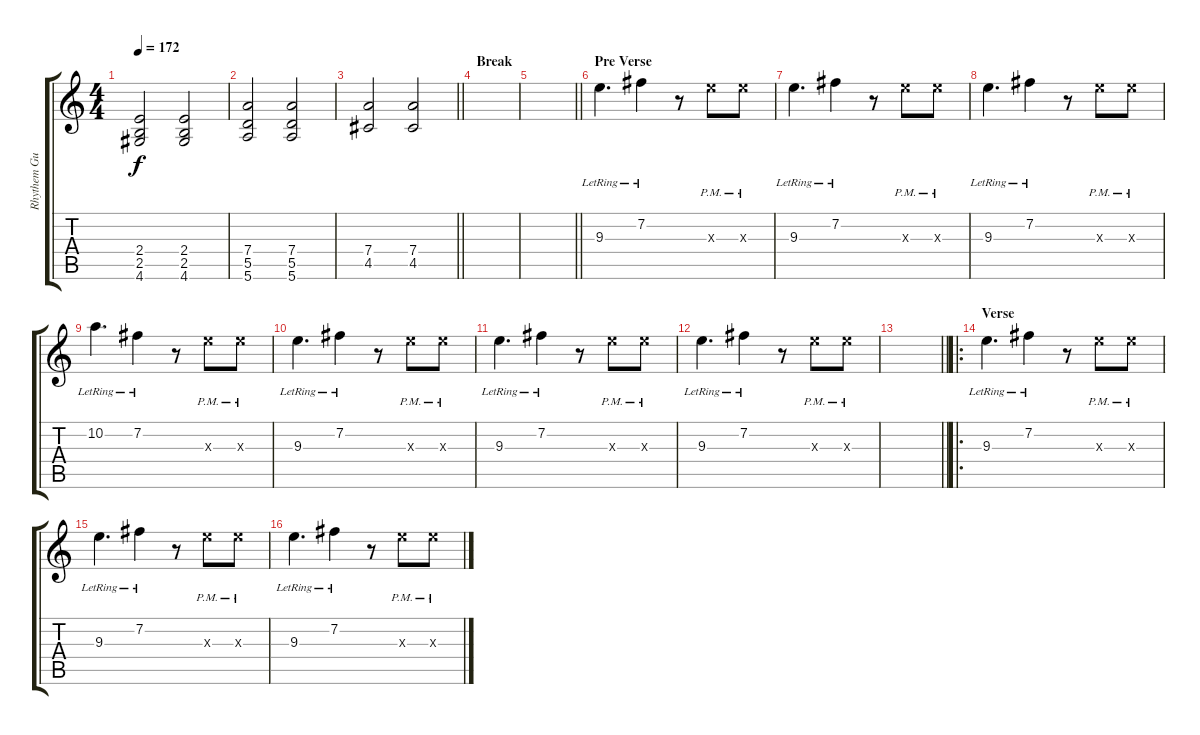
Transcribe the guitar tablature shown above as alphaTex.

\track ("Rhythem Guitar" "Rhythem Gu") {instrument distortionguitar}
\staff {score tabs}
\tuning (E4 B3 G3 D3 A2 E2) {hide}
\ts (4 4)
\tempo 172
\clef g2
\ks c
(2.4 2.5 4.6).2{dy f} (2.4 2.5 4.6).2 |
(7.4 5.5 5.6).2 (7.4 5.5 5.6).2 |
\barLineRight lightlight
(7.4 4.5).2 (7.4 4.5).2 |
\section ("" "Break")
|
\barLineRight lightlight
|
\section ("" "Pre Verse")
9.3{lr}.4{d volume 10 instrument electricguitarjazz} 7.2{lr}.4 r.8 9.3{pm x}.8 9.3{pm x}.8 |
9.3{lr}.4{d} 7.2{lr}.4 r.8 9.3{pm x}.8 9.3{pm x}.8 |
9.3{lr}.4{d} 7.2{lr}.4 r.8 9.3{pm x}.8 9.3{pm x}.8 |
10.2{lr}.4{d} 7.2{lr}.4 r.8 9.3{pm x}.8 9.3{pm x}.8 |
9.3{lr}.4{d instrument electricguitarjazz} 7.2{lr}.4 r.8 9.3{pm x}.8 9.3{pm x}.8 |
9.3{lr}.4{d} 7.2{lr}.4 r.8 9.3{pm x}.8 9.3{pm x}.8 |
9.3{lr}.4{d} 7.2{lr}.4 r.8 9.3{pm x}.8 9.3{pm x}.8 |
\barLineRight lightlight
|
\ro
\section ("" "Verse")
9.3{lr}.4{d volume 10 instrument electricguitarjazz} 7.2{lr}.4 r.8 9.3{pm x}.8 9.3{pm x}.8 |
9.3{lr}.4{d} 7.2{lr}.4 r.8 9.3{pm x}.8 9.3{pm x}.8 |
9.3{lr}.4{d} 7.2{lr}.4 r.8 9.3{pm x}.8 9.3{pm x}.8
